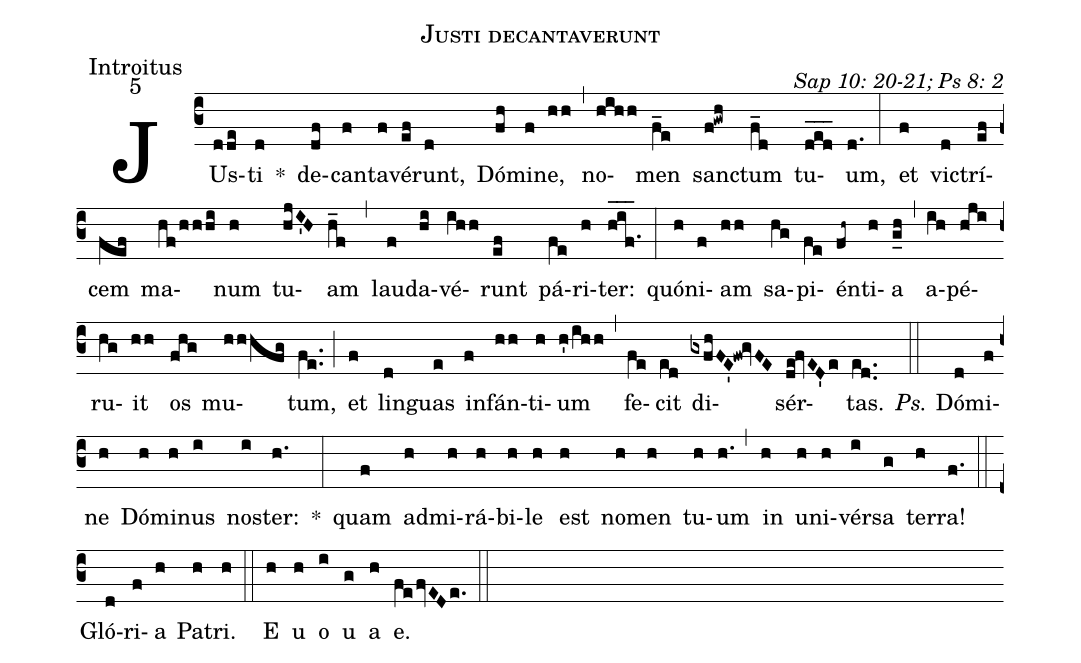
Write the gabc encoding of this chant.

name: Justi decantaverunt;
office-part: Introitus;
mode: 5;
commentary: Sap 10: 20-21; Ps 8: 2;
%%
(c3) JUs(dde)ti(d) *() de(df)can(f)ta(f)vé(ef)runt,(d) Dó(fh)mi(f)ne,(hh) (,) no(hihh)men(f_e) sanc(f!gwh)tum(f_d) tu(d_e_d_)um,(d.) (:)
et(f) vic(d)trí(ef)cem(fef) ma(hf/hhhi)num(h) tu(hjI'H)am(h_f) (,) lau(f)da(hi)vé(ihh)runt(ef) pá(fe)ri(h)ter:(h_i_f.1_) (:)
quón(h)i(f)am(hh) sa(hg)pi(fe)én(fh~)ti(h)a(g_h) (,) a(ih)pé(hji)ru(hg)it(hh) os(fhg) mu(hhhfg)tum,(fe..) (;) et(f) lin(d)guas(e) in(f)fán(hh)ti(h)um(h'/ihh) (,) fe(fe)cit(ed) di(gxfhFE'!fw!gvFE)sér(de!fvED'e)tas.(ed..) (::)
<i>Ps.</i> Dó(d)mi(f)ne(h) Dó(h)mi(h)nus(i) nos(i)ter:(h.) *(:)
quam(f) ad(h)mi(h)rá(h)bi(h)le(h) est(h) no(h)men(h) tu(h)um(h.) (,) in(h) u(h)ni(h)vér(i)sa(g) ter(h)ra!(f.) (::)
Gló(d)ri(f)a(h) Pa(h)tri.(h) (::)
<eu>E(h) u(h) o(i) u(g) a(h) e.</eu>(fe/fvEDe.) (::)
